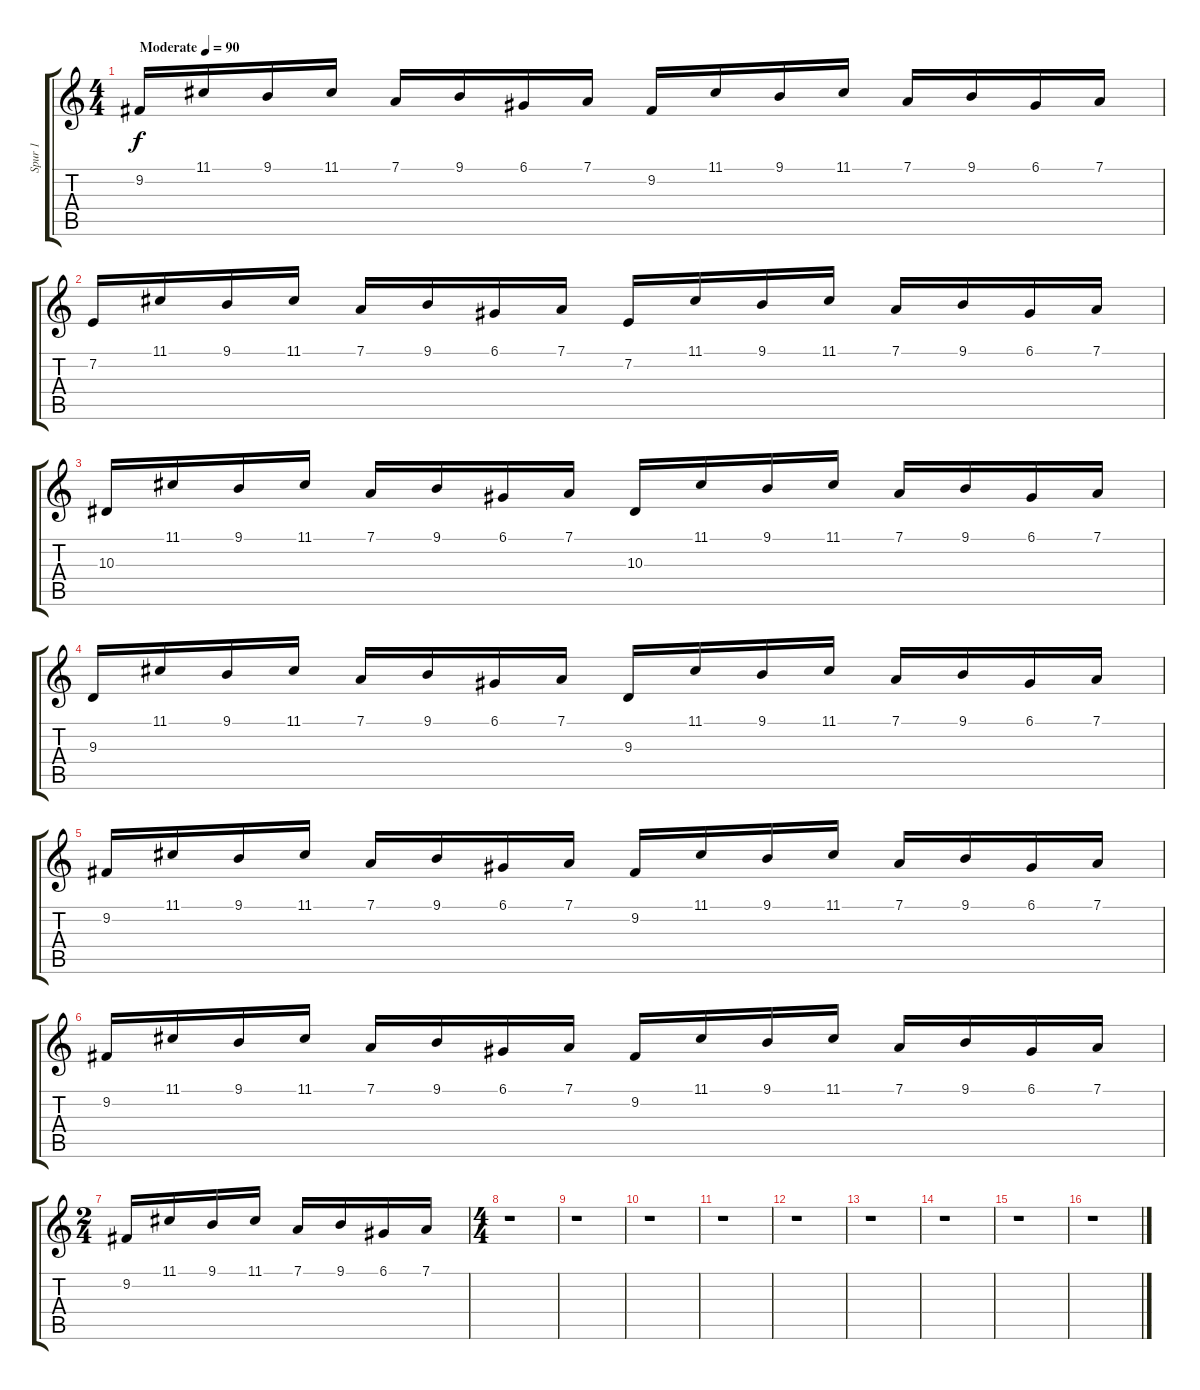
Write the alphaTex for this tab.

\track ("Spur 1" "Spur 1") {instrument harpsichord}
\staff {score tabs}
\tuning (D4 A3 F3 C3 G2 C2) {hide}
\ts (4 4)
\tempo (90 "Moderate")
\clef g2
\ks c
9.2.16{dy f instrument harpsichord} 11.1.16 9.1.16 11.1.16 7.1.16 9.1.16 6.1.16 7.1.16 9.2.16 11.1.16 9.1.16 11.1.16 7.1.16 9.1.16 6.1.16 7.1.16 |
7.2.16 11.1.16 9.1.16 11.1.16 7.1.16 9.1.16 6.1.16 7.1.16 7.2.16 11.1.16 9.1.16 11.1.16 7.1.16 9.1.16 6.1.16 7.1.16 |
10.3.16 11.1.16 9.1.16 11.1.16 7.1.16 9.1.16 6.1.16 7.1.16 10.3.16 11.1.16 9.1.16 11.1.16 7.1.16 9.1.16 6.1.16 7.1.16 |
9.3.16 11.1.16 9.1.16 11.1.16 7.1.16 9.1.16 6.1.16 7.1.16 9.3.16 11.1.16 9.1.16 11.1.16 7.1.16 9.1.16 6.1.16 7.1.16 |
9.2.16 11.1.16 9.1.16 11.1.16 7.1.16 9.1.16 6.1.16 7.1.16 9.2.16 11.1.16 9.1.16 11.1.16 7.1.16 9.1.16 6.1.16 7.1.16 |
9.2.16 11.1.16 9.1.16 11.1.16 7.1.16 9.1.16 6.1.16 7.1.16 9.2.16 11.1.16 9.1.16 11.1.16 7.1.16 9.1.16 6.1.16 7.1.16 |
\ts (2 4)
9.2.16 11.1.16 9.1.16 11.1.16 7.1.16 9.1.16 6.1.16 7.1.16 |
\ts (4 4)
r.1 |
r.1 |
r.1 |
r.1 |
r.1 |
r.1 |
r.1 |
r.1 |
r.1
